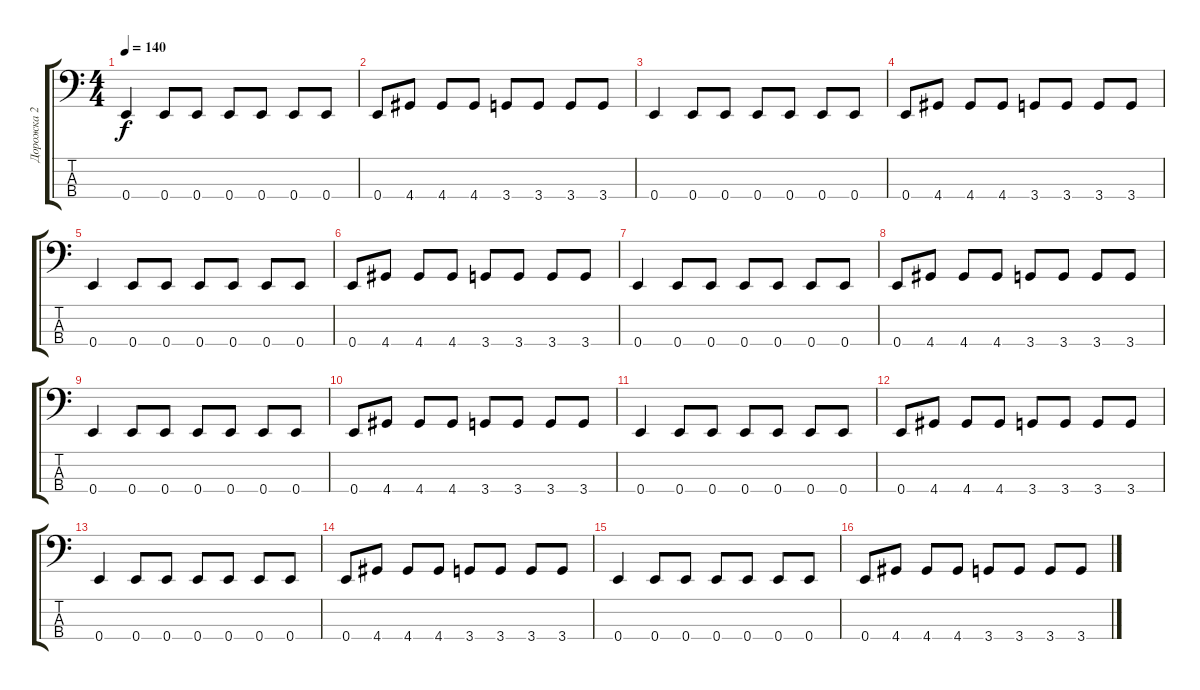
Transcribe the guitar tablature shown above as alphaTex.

\track ("Дорожка 2" "Дорожка 2") {instrument electricbassfinger}
\staff {score tabs}
\tuning (G2 D2 A1 E1) {hide}
\ts (4 4)
\tempo 140
\clef f4
\ks c
0.4.4{dy f} 0.4.8 0.4.8 0.4.8 0.4.8 0.4.8 0.4.8 |
0.4.8 4.4.8 4.4.8 4.4.8 3.4.8 3.4.8 3.4.8 3.4.8 |
0.4.4 0.4.8 0.4.8 0.4.8 0.4.8 0.4.8 0.4.8 |
0.4.8 4.4.8 4.4.8 4.4.8 3.4.8 3.4.8 3.4.8 3.4.8 |
0.4.4 0.4.8 0.4.8 0.4.8 0.4.8 0.4.8 0.4.8 |
0.4.8 4.4.8 4.4.8 4.4.8 3.4.8 3.4.8 3.4.8 3.4.8 |
0.4.4 0.4.8 0.4.8 0.4.8 0.4.8 0.4.8 0.4.8 |
0.4.8 4.4.8 4.4.8 4.4.8 3.4.8 3.4.8 3.4.8 3.4.8 |
0.4.4 0.4.8 0.4.8 0.4.8 0.4.8 0.4.8 0.4.8 |
0.4.8 4.4.8 4.4.8 4.4.8 3.4.8 3.4.8 3.4.8 3.4.8 |
0.4.4 0.4.8 0.4.8 0.4.8 0.4.8 0.4.8 0.4.8 |
0.4.8 4.4.8 4.4.8 4.4.8 3.4.8 3.4.8 3.4.8 3.4.8 |
0.4.4 0.4.8 0.4.8 0.4.8 0.4.8 0.4.8 0.4.8 |
0.4.8 4.4.8 4.4.8 4.4.8 3.4.8 3.4.8 3.4.8 3.4.8 |
0.4.4 0.4.8 0.4.8 0.4.8 0.4.8 0.4.8 0.4.8 |
0.4.8 4.4.8 4.4.8 4.4.8 3.4.8 3.4.8 3.4.8 3.4.8
